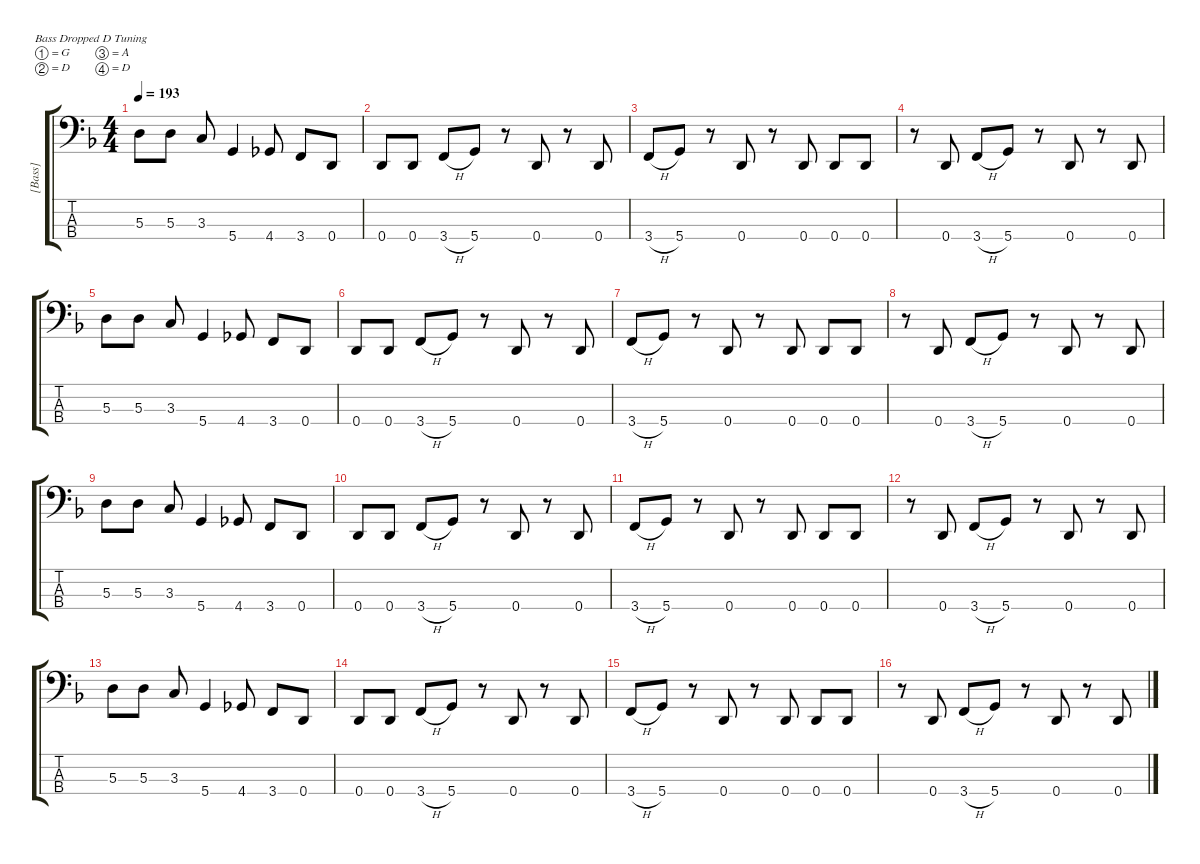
\hideDynamics
\bracketExtendMode groupsimilarinstruments
\firstSystemTrackNameMode fullname
\otherSystemsTrackNameMode fullname
\otherSystemsTrackNameOrientation horizontal
\track ("[Bass]" "E-Bass") {instrument electricbasspick}
\staff {score tabs}
\tuning (G2 D2 A1 D1)
\ts (4 4)
\tempo 193
\clef f4
\ks f
5.3.8{dy f} 5.3.8 3.3.8 5.4.4 4.4.8 3.4.8 0.4.8 |
0.4.8 0.4.8 3.4{h}.8 5.4.8 r.8 0.4.8 r.8 0.4.8 |
3.4{h}.8 5.4.8 r.8 0.4.8 r.8 0.4.8 0.4.8 0.4.8 |
r.8 0.4.8 3.4{h}.8 5.4.8 r.8 0.4.8 r.8 0.4.8 |
5.3.8 5.3.8 3.3.8 5.4.4 4.4.8 3.4.8 0.4.8 |
0.4.8 0.4.8 3.4{h}.8 5.4.8 r.8 0.4.8 r.8 0.4.8 |
3.4{h}.8 5.4.8 r.8 0.4.8 r.8 0.4.8 0.4.8 0.4.8 |
r.8 0.4.8 3.4{h}.8 5.4.8 r.8 0.4.8 r.8 0.4.8 |
5.3.8 5.3.8 3.3.8 5.4.4 4.4.8 3.4.8 0.4.8 |
0.4.8 0.4.8 3.4{h}.8 5.4.8 r.8 0.4.8 r.8 0.4.8 |
3.4{h}.8 5.4.8 r.8 0.4.8 r.8 0.4.8 0.4.8 0.4.8 |
r.8 0.4.8 3.4{h}.8 5.4.8 r.8 0.4.8 r.8 0.4.8 |
5.3.8 5.3.8 3.3.8 5.4.4 4.4.8 3.4.8 0.4.8 |
0.4.8 0.4.8 3.4{h}.8 5.4.8 r.8 0.4.8 r.8 0.4.8 |
3.4{h}.8 5.4.8 r.8 0.4.8 r.8 0.4.8 0.4.8 0.4.8 |
r.8 0.4.8 3.4{h}.8 5.4.8 r.8 0.4.8 r.8 0.4.8
